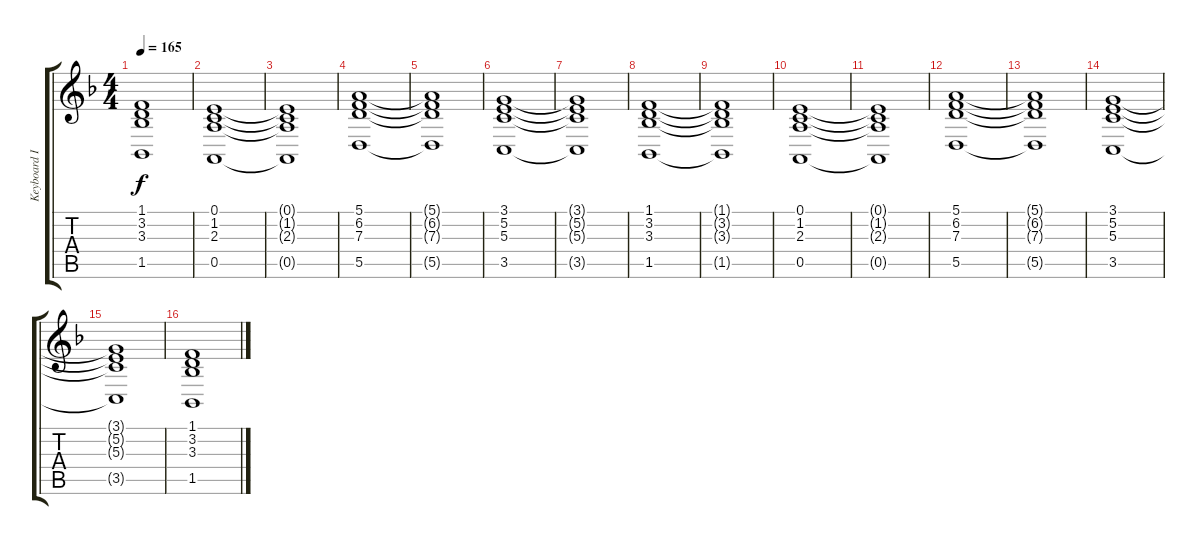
\track ("Keyboard II" "Keyboard I") {instrument choiraahs}
\staff {score tabs}
\tuning (E4 B3 G3 D3 A2 E2) {hide}
\ts (4 4)
\tempo 165
\clef g2
\ks f
(1.1{t} 3.2{t} 3.3{t} 1.5{t}).1{dy f} |
(0.1 1.2 2.3 0.5).1 |
(0.1{t} 1.2{t} 2.3{t} 0.5{t}).1 |
\section ("" "")
(5.1 6.2 7.3 5.5).1 |
(5.1{t} 6.2{t} 7.3{t} 5.5{t}).1 |
(3.1 5.2 5.3 3.5).1 |
(3.1{t} 5.2{t} 5.3{t} 3.5{t}).1 |
(1.1 3.2 3.3 1.5).1 |
(1.1{t} 3.2{t} 3.3{t} 1.5{t}).1 |
(0.1 1.2 2.3 0.5).1 |
(0.1{t} 1.2{t} 2.3{t} 0.5{t}).1 |
\section ("" "")
(5.1 6.2 7.3 5.5).1 |
(5.1{t} 6.2{t} 7.3{t} 5.5{t}).1 |
(3.1 5.2 5.3 3.5).1 |
(3.1{t} 5.2{t} 5.3{t} 3.5{t}).1 |
(1.1 3.2 3.3 1.5).1
